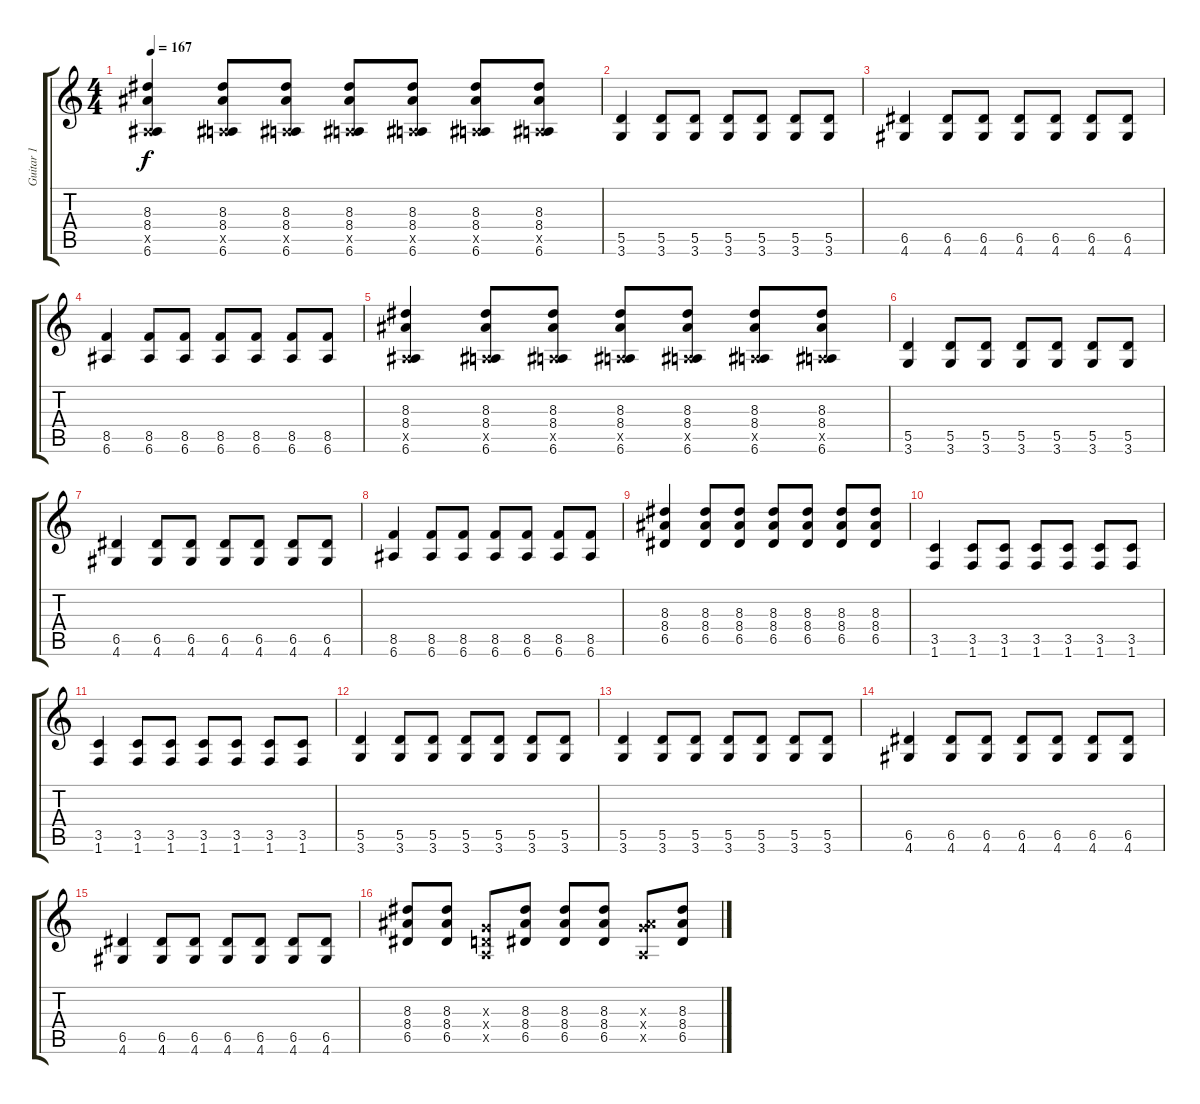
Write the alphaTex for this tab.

\track ("Guitar 1" "Guitar 1") {instrument electricguitarclean}
\staff {score tabs}
\tuning (E4 B3 G3 D3 A2 E2) {hide}
\ts (4 4)
\tempo 167
\clef g2
\ks c
(8.3 8.4 0.5{x} 6.6).4{dy f} (8.3 8.4 0.5{x} 6.6).8 (8.3 8.4 0.5{x} 6.6).8 (8.3 8.4 0.5{x} 6.6).8 (8.3 8.4 0.5{x} 6.6).8 (8.3 8.4 0.5{x} 6.6).8 (8.3 8.4 0.5{x} 6.6).8 |
(5.5 3.6).4 (5.5 3.6).8 (5.5 3.6).8 (5.5 3.6).8 (5.5 3.6).8 (5.5 3.6).8 (5.5 3.6).8 |
(6.5 4.6).4 (6.5 4.6).8 (6.5 4.6).8 (6.5 4.6).8 (6.5 4.6).8 (6.5 4.6).8 (6.5 4.6).8 |
(8.5 6.6).4 (8.5 6.6).8 (8.5 6.6).8 (8.5 6.6).8 (8.5 6.6).8 (8.5 6.6).8 (8.5 6.6).8 |
(8.3 8.4 0.5{x} 6.6).4 (8.3 8.4 0.5{x} 6.6).8 (8.3 8.4 0.5{x} 6.6).8 (8.3 8.4 0.5{x} 6.6).8 (8.3 8.4 0.5{x} 6.6).8 (8.3 8.4 0.5{x} 6.6).8 (8.3 8.4 0.5{x} 6.6).8 |
(5.5 3.6).4 (5.5 3.6).8 (5.5 3.6).8 (5.5 3.6).8 (5.5 3.6).8 (5.5 3.6).8 (5.5 3.6).8 |
(6.5 4.6).4 (6.5 4.6).8 (6.5 4.6).8 (6.5 4.6).8 (6.5 4.6).8 (6.5 4.6).8 (6.5 4.6).8 |
(8.5 6.6).4 (8.5 6.6).8 (8.5 6.6).8 (8.5 6.6).8 (8.5 6.6).8 (8.5 6.6).8 (8.5 6.6).8 |
(8.3 8.4 6.5).4 (8.3 8.4 6.5).8 (8.3 8.4 6.5).8 (8.3 8.4 6.5).8 (8.3 8.4 6.5).8 (8.3 8.4 6.5).8 (8.3 8.4 6.5).8 |
(3.5 1.6).4 (3.5 1.6).8 (3.5 1.6).8 (3.5 1.6).8 (3.5 1.6).8 (3.5 1.6).8 (3.5 1.6).8 |
(3.5 1.6).4 (3.5 1.6).8 (3.5 1.6).8 (3.5 1.6).8 (3.5 1.6).8 (3.5 1.6).8 (3.5 1.6).8 |
(5.5 3.6).4 (5.5 3.6).8 (5.5 3.6).8 (5.5 3.6).8 (5.5 3.6).8 (5.5 3.6).8 (5.5 3.6).8 |
(5.5 3.6).4 (5.5 3.6).8 (5.5 3.6).8 (5.5 3.6).8 (5.5 3.6).8 (5.5 3.6).8 (5.5 3.6).8 |
(6.5 4.6).4 (6.5 4.6).8 (6.5 4.6).8 (6.5 4.6).8 (6.5 4.6).8 (6.5 4.6).8 (6.5 4.6).8 |
(6.5 4.6).4 (6.5 4.6).8 (6.5 4.6).8 (6.5 4.6).8 (6.5 4.6).8 (6.5 4.6).8 (6.5 4.6).8 |
(8.3 8.4 6.5).8 (8.3 8.4 6.5).8 (0.3{x} 0.4{x} 0.5{x}).8 (8.3 8.4 6.5).8 (8.3 8.4 6.5).8 (8.3 8.4 6.5).8 (0.3{x} 8.4{x} 0.5{x}).8 (8.3 8.4 6.5).8
